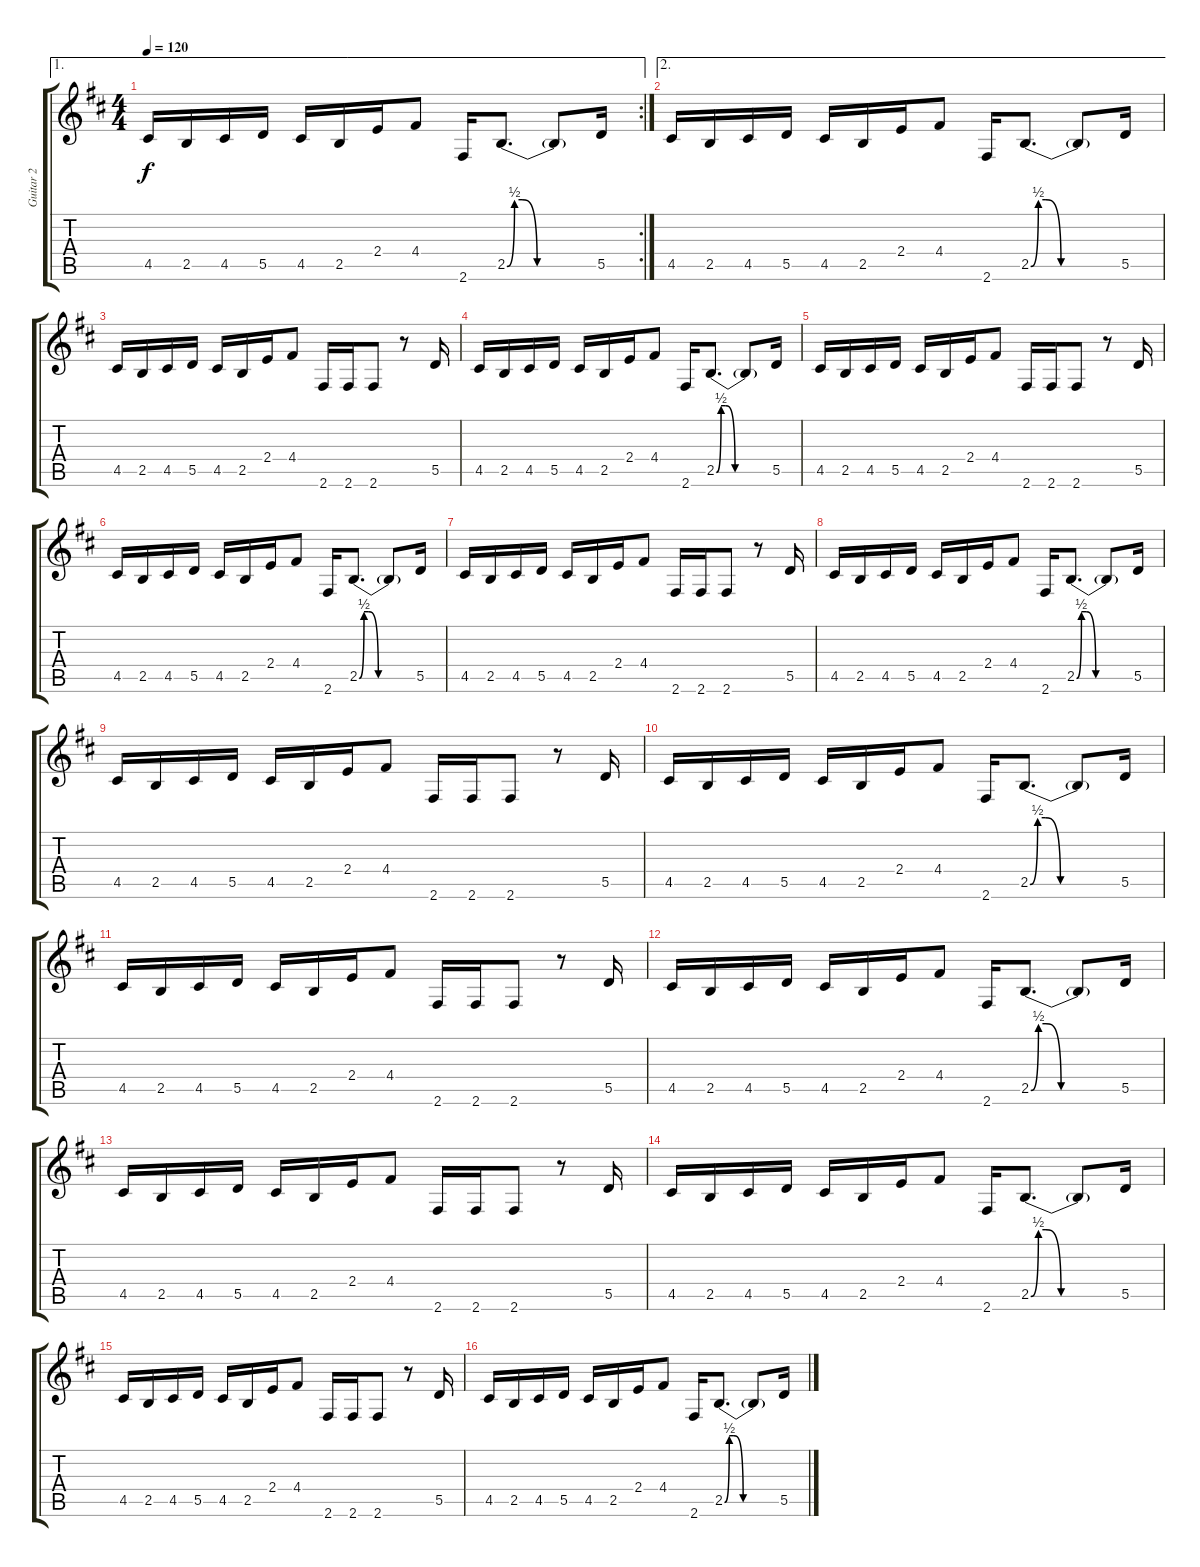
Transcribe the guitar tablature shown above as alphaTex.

\track ("Guitar 2" "Guitar 2") {instrument electricguitarclean}
\staff {score tabs}
\tuning (E4 B3 G3 D3 A2 E2) {hide}
\ae 1
\rc 2
\ts (4 4)
\tempo 120
\clef g2
\ks d
4.5.16{dy f} 2.5.16 4.5.16 5.5.16 4.5.16 2.5.16 2.4.16 4.4.8 2.6.16 2.5{be (custom 0 0 5 2 10 2 20 0 30 0 60 0)}.8{d} 2.5{t}.8 5.5.16 |
\ae 2
4.5.16 2.5.16 4.5.16 5.5.16 4.5.16 2.5.16 2.4.16 4.4.8 2.6.16 2.5{be (custom 0 0 5 2 10 2 20 0 30 0 60 0)}.8{d} 2.5{t}.8 5.5.16 |
4.5.16 2.5.16 4.5.16 5.5.16 4.5.16 2.5.16 2.4.16 4.4.8 2.6.16 2.6.16 2.6.8 r.8 5.5.16 |
4.5.16 2.5.16 4.5.16 5.5.16 4.5.16 2.5.16 2.4.16 4.4.8 2.6.16 2.5{be (custom 0 0 5 2 10 2 20 0 30 0 60 0)}.8{d} 2.5{t}.8 5.5.16 |
4.5.16 2.5.16 4.5.16 5.5.16 4.5.16 2.5.16 2.4.16 4.4.8 2.6.16 2.6.16 2.6.8 r.8 5.5.16 |
4.5.16 2.5.16 4.5.16 5.5.16 4.5.16 2.5.16 2.4.16 4.4.8 2.6.16 2.5{be (custom 0 0 5 2 10 2 20 0 30 0 60 0)}.8{d} 2.5{t}.8 5.5.16 |
4.5.16 2.5.16 4.5.16 5.5.16 4.5.16 2.5.16 2.4.16 4.4.8 2.6.16 2.6.16 2.6.8 r.8 5.5.16 |
4.5.16 2.5.16 4.5.16 5.5.16 4.5.16 2.5.16 2.4.16 4.4.8 2.6.16 2.5{be (custom 0 0 5 2 10 2 20 0 30 0 60 0)}.8{d} 2.5{t}.8 5.5.16 |
4.5.16 2.5.16 4.5.16 5.5.16 4.5.16 2.5.16 2.4.16 4.4.8 2.6.16 2.6.16 2.6.8 r.8 5.5.16 |
4.5.16 2.5.16 4.5.16 5.5.16 4.5.16 2.5.16 2.4.16 4.4.8 2.6.16 2.5{be (custom 0 0 5 2 10 2 20 0 30 0 60 0)}.8{d} 2.5{t}.8 5.5.16 |
4.5.16 2.5.16 4.5.16 5.5.16 4.5.16 2.5.16 2.4.16 4.4.8 2.6.16 2.6.16 2.6.8 r.8 5.5.16 |
4.5.16 2.5.16 4.5.16 5.5.16 4.5.16 2.5.16 2.4.16 4.4.8 2.6.16 2.5{be (custom 0 0 5 2 10 2 20 0 30 0 60 0)}.8{d} 2.5{t}.8 5.5.16 |
4.5.16 2.5.16 4.5.16 5.5.16 4.5.16 2.5.16 2.4.16 4.4.8 2.6.16 2.6.16 2.6.8 r.8 5.5.16 |
4.5.16 2.5.16 4.5.16 5.5.16 4.5.16 2.5.16 2.4.16 4.4.8 2.6.16 2.5{be (custom 0 0 5 2 10 2 20 0 30 0 60 0)}.8{d} 2.5{t}.8 5.5.16 |
4.5.16 2.5.16 4.5.16 5.5.16 4.5.16 2.5.16 2.4.16 4.4.8 2.6.16 2.6.16 2.6.8 r.8 5.5.16 |
4.5.16 2.5.16 4.5.16 5.5.16 4.5.16 2.5.16 2.4.16 4.4.8 2.6.16 2.5{be (custom 0 0 5 2 10 2 20 0 30 0 60 0)}.8{d} 2.5{t}.8 5.5.16
